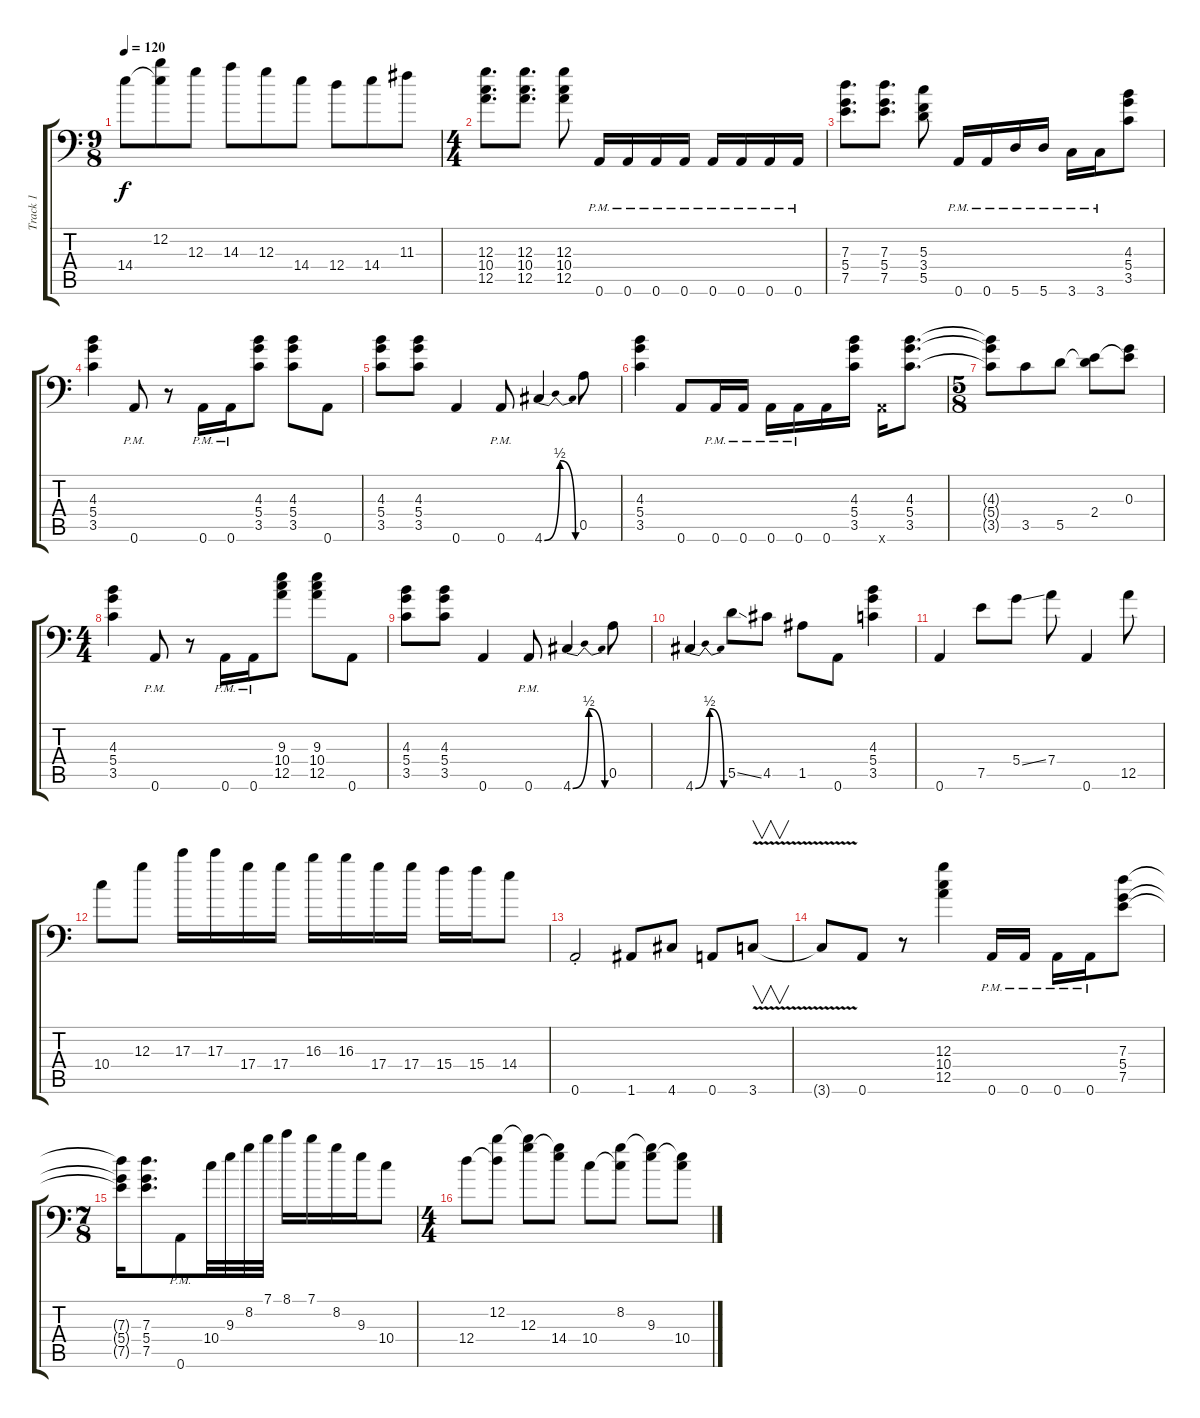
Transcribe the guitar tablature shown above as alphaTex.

\track ("Track 1" "Track 1") {instrument distortionguitar}
\staff {score tabs}
\tuning (E4 B3 G3 D3 A2 A1) {hide}
\ts (9 8)
\tempo 120
\clef f4
\ks c
14.4{t}.8{dy f} (12.2 14.4{t}).8 12.3.8 14.3.8 12.3.8 14.4.8 12.4.8 14.4.8 11.3.8 |
\ts (4 4)
(12.3 10.4 12.5).8{d} (12.3 10.4 12.5).8{d} (12.3 10.4 12.5).8 0.6{pm}.16 0.6{pm}.16 0.6{pm}.16 0.6{pm}.16 0.6{pm}.16 0.6{pm}.16 0.6{pm}.16 0.6{pm}.16 |
(7.3 5.4 7.5).8{d} (7.3 5.4 7.5).8{d} (5.3 3.4 5.5).8 0.6{pm}.16 0.6{pm}.16 5.6{pm}.16 5.6{pm}.16 3.6{pm}.16 3.6{pm}.16 (4.3 5.4 3.5).8 |
(4.3 5.4 3.5).4 0.6{pm}.8 r.8 0.6{pm}.16 0.6{pm}.16 (4.3 5.4 3.5).8 (4.3 5.4 3.5).8 0.6.8 |
(4.3 5.4 3.5).8 (4.3 5.4 3.5).8 0.6.4 0.6{pm}.8 4.6{be (bendrelease 0 0 15 2 15 2 60 0)}.4 0.5.8 |
(4.3 5.4 3.5).4 0.6.8 0.6{pm}.16 0.6{pm}.16 0.6{pm}.16 0.6{pm}.16 0.6.16 (4.3 5.4 3.5).16 0.6{x}.16 (4.3 5.4 3.5).8{d} |
\ts (5 8)
(4.3{t} 5.4{t} 3.5{t}).8 3.5.8 5.5.8 (2.4 5.5{t}).8 (0.3 2.4{t}).8 |
\ts (4 4)
(4.3 5.4 3.5).4 0.6{pm}.8 r.8 0.6{pm}.16 0.6{pm}.16 (9.3 10.4 12.5).8 (9.3 10.4 12.5).8 0.6.8 |
(4.3 5.4 3.5).8 (4.3 5.4 3.5).8 0.6.4 0.6{pm}.8 4.6{be (bendrelease 0 0 15 2 15 2 60 0)}.4 0.5.8 |
4.6{be (bendrelease 0 0 15 2 15 2 60 0)}.4 5.5{ss}.8 4.5.8 1.5.8 0.6.8 (4.3 5.4 3.5).4 |
0.6.4 7.5.8 5.4{ss}.8 7.4.8 0.6.4 12.5.8 |
10.4.8 12.3.8 17.3.16 17.3.16 17.4.16 17.4.16 16.3.16 16.3.16 17.4.16 17.4.16 15.4.16 15.4.16 14.4.8 |
0.6{st}.2 1.6.8 4.6.8 0.6.8 3.6{v}.8{v} |
3.6{t}.8 0.6.8 r.8 (12.3 10.4 12.5).4 0.6{pm}.16 0.6{pm}.16 0.6{pm}.16 0.6{pm}.16 (7.3 5.4 7.5).8 |
\ts (7 8)
(7.3{t} 5.4{t} 7.5{t}).16 (7.3 5.4 7.5).8{d} 0.6{pm}.8 10.4.32 9.3.32 8.2.32 7.1.32 8.1.16 7.1.16 8.2.16 9.3.16 10.4.8 |
\ts (4 4)
12.4.8 (12.2 12.4{t}).8 (12.2{t} 12.3).8 (12.3{t} 14.4).8 10.4.8 (8.2 10.4{t}).8 (8.2{t} 9.3).8 (9.3{t} 10.4).8
